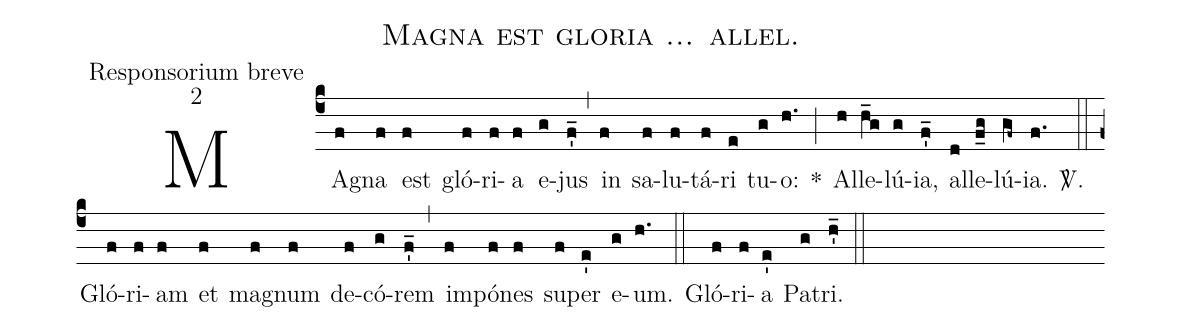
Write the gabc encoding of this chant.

name:Magna est gloria ... allel.;
office-part:Responsorium breve;
mode:2;
%%
(c4) MA(f)gna(f) est(f) gló(f)ri(f)a(f) e(g)jus(f'_) (,) in(f) sa(f)lu(f)tá(f)ri(e) tu(g)o:(h.) *(;) Al(h)le(h_g)lú(g)ia,(f'_) al(d)le(f_g)lú(gf~)ia.(f.) <sp>V/</sp>.(::) Gló(f)ri(f)am(f) et(f) ma(f)gnum(f) de(f)có(g)rem(f'_) (,) im(f)pó(f)nes(f) su(f)per(e') e(g)um.(h.) (::) Gló(f)ri(f)a(e') Pa(g)tri.(h'_) (::)
